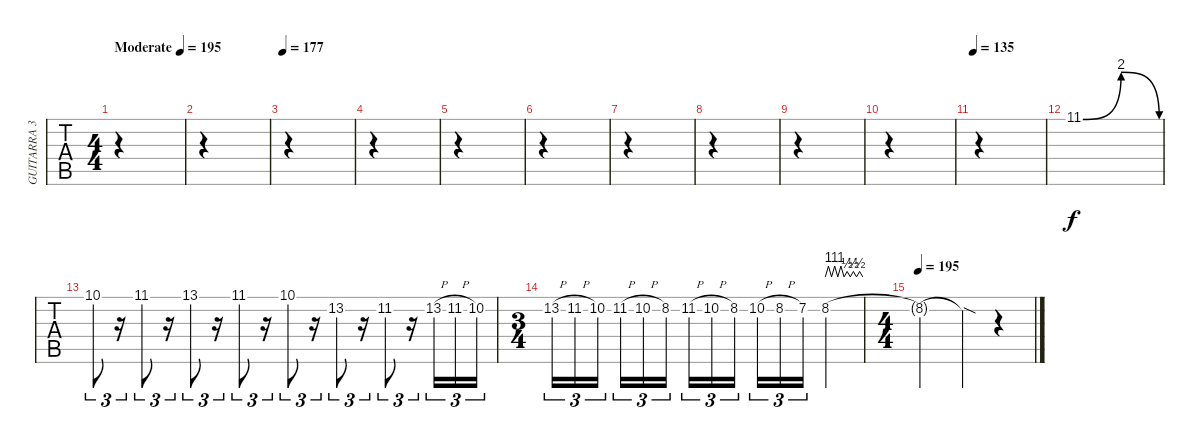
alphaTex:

\track ("GUITARRA 3" "GUITARRA 3") {instrument overdrivenguitar}
\staff {tabs}
\tuning (Eb4 Bb3 Gb3 Db3 Ab2 Eb2) {hide}
\ts (4 4)
\tempo (195 "Moderate")
\clef g2
\ks c
|
|
\tempo 177
|
|
|
|
|
|
|
|
\tempo 135
|
11.1{be (bendrelease 0 0 3 8 45 8 60 0)}.1 |
10.1.8{tu (3 2)} r.16{tu (3 2)} 11.1.8{tu (3 2)} r.16{tu (3 2)} 13.1.8{tu (3 2)} r.16{tu (3 2)} 11.1.8{tu (3 2)} r.16{tu (3 2)} 10.1.8{tu (3 2)} r.16{tu (3 2)} 13.2.8{tu (3 2)} r.16{tu (3 2)} 11.2.8{tu (3 2)} r.16{tu (3 2)} 13.2{h}.16{tu (3 2)} 11.2{h}.16{tu (3 2)} 10.2.16{tu (3 2)} |
\ts (3 4)
13.2{h}.16{tu (3 2)} 11.2{h}.16{tu (3 2)} 10.2.16{tu (3 2) beam splitsecondary} 11.2{h}.16{tu (3 2)} 10.2{h}.16{tu (3 2)} 8.2.16{tu (3 2)} 11.2{h}.16{tu (3 2)} 10.2{h}.16{tu (3 2)} 8.2.16{tu (3 2) beam splitsecondary} 10.2{h}.16{tu (3 2)} 8.2{h}.16{tu (3 2)} 7.2.16{tu (3 2)} 8.2.4{tbe (custom default 0 0 5 4 10 0 15 4 20 0 25 4 30 0 35 2 40 0 45 2 50 0 55 2 60 0)} |
\ts (4 4)
\tempo 195
8.2{t}.2{dy f} 8.2{sod t}.4 r.4
